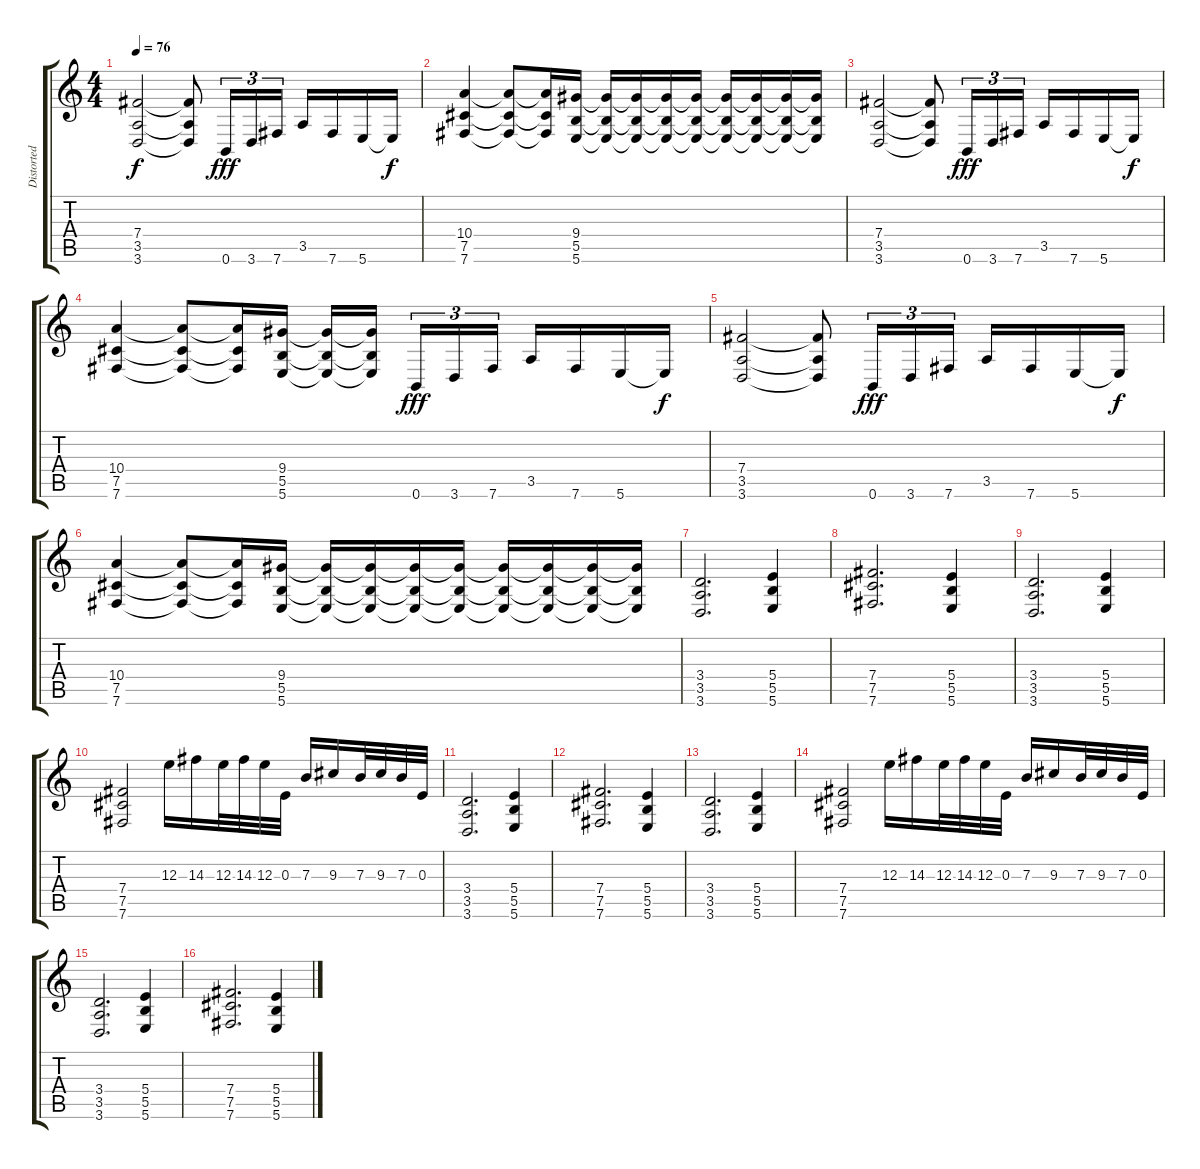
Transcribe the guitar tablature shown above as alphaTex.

\track ("Distorted Left" "Distorted ") {instrument distortionguitar}
\staff {score tabs}
\tuning (Db4 Ab3 E3 B2 Gb2 B1) {hide}
\ts (4 4)
\tempo 76
\clef g2
\ks c
(7.4 3.5 3.6).2{dy f} (7.4{t} 3.5{t} 3.6{t}).8 0.6.16{tu (3 2) dy fff} 3.6.16{tu (3 2)} 7.6.16{tu (3 2)} 3.5.16 7.6.16 5.6.16 5.6{t}.16{dy f} |
(10.4 7.5 7.6).4 (10.4{t} 7.5{t} 7.6{t}).8 (10.4{t} 7.5{t} 7.6{t}).16 (9.4 5.5 5.6).16 (9.4{t} 5.5{t} 5.6{t}).16 (9.4{t} 5.5{t} 5.6{t}).16 (9.4{t} 5.5{t} 5.6{t}).16 (9.4{t} 5.5{t} 5.6{t}).16 (9.4{t} 5.5{t} 5.6{t}).16 (9.4{t} 5.5{t} 5.6{t}).16 (9.4{t} 5.5{t} 5.6{t}).16 (9.4{t} 5.5{t} 5.6{t}).16 |
(7.4 3.5 3.6).2 (7.4{t} 3.5{t} 3.6{t}).8 0.6.16{tu (3 2) dy fff} 3.6.16{tu (3 2)} 7.6.16{tu (3 2)} 3.5.16 7.6.16 5.6.16 5.6{t}.16{dy f} |
(10.4 7.5 7.6).4 (10.4{t} 7.5{t} 7.6{t}).8 (10.4{t} 7.5{t} 7.6{t}).16 (9.4 5.5 5.6).16 (9.4{t} 5.5{t} 5.6{t}).16 (9.4{t} 5.5{t} 5.6{t}).16 0.6.16{tu (3 2) dy fff} 3.6.16{tu (3 2)} 7.6.16{tu (3 2)} 3.5.16 7.6.16 5.6.16 5.6{t}.16{dy f} |
(7.4 3.5 3.6).2 (7.4{t} 3.5{t} 3.6{t}).8 0.6.16{tu (3 2) dy fff} 3.6.16{tu (3 2)} 7.6.16{tu (3 2)} 3.5.16 7.6.16 5.6.16 5.6{t}.16{dy f} |
(10.4 7.5 7.6).4 (10.4{t} 7.5{t} 7.6{t}).8 (10.4{t} 7.5{t} 7.6{t}).16 (9.4 5.5 5.6).16 (9.4{t} 5.5{t} 5.6{t}).16 (9.4{t} 5.5{t} 5.6{t}).16 (9.4{t} 5.5{t} 5.6{t}).16 (9.4{t} 5.5{t} 5.6{t}).16 (9.4{t} 5.5{t} 5.6{t}).16 (9.4{t} 5.5{t} 5.6{t}).16 (9.4{t} 5.5{t} 5.6{t}).16 (9.4{t} 5.5{t} 5.6{t}).16 |
(3.4 3.5 3.6).2{d} (5.4 5.5 5.6).4 |
(7.4 7.5 7.6).2{d} (5.4 5.5 5.6).4 |
(3.4 3.5 3.6).2{d} (5.4 5.5 5.6).4 |
(7.4 7.5 7.6).2 12.3.16 14.3.16 12.3.32 14.3.32 12.3.32 0.3.32 7.3.16 9.3.16 7.3.32 9.3.32 7.3.32 0.3.32 |
(3.4 3.5 3.6).2{d} (5.4 5.5 5.6).4 |
(7.4 7.5 7.6).2{d} (5.4 5.5 5.6).4 |
(3.4 3.5 3.6).2{d} (5.4 5.5 5.6).4 |
(7.4 7.5 7.6).2 12.3.16 14.3.16 12.3.32 14.3.32 12.3.32 0.3.32 7.3.16 9.3.16 7.3.32 9.3.32 7.3.32 0.3.32 |
(3.4 3.5 3.6).2{d} (5.4 5.5 5.6).4 |
(7.4 7.5 7.6).2{d} (5.4 5.5 5.6).4
